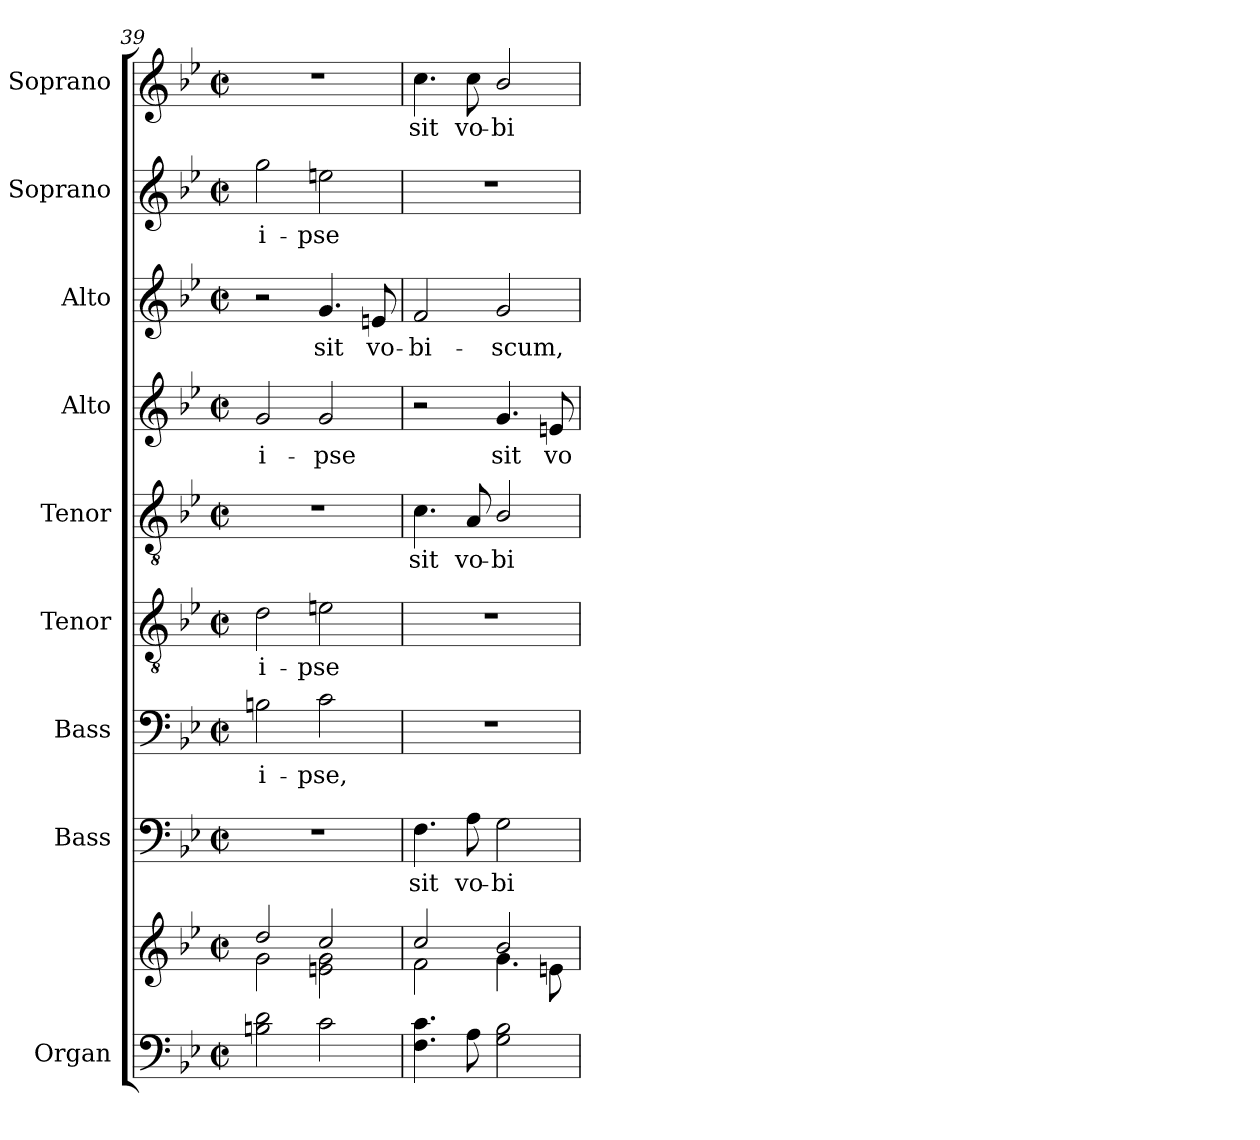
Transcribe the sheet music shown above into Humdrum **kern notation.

**kern	**kern	**kern	**text	**kern	**text	**kern	**text	**kern	**text	**kern	**text	**kern	**text	**kern	**text	**kern	**text
*part9	*part9	*part8	*part8	*part7	*part7	*part6	*part6	*part5	*part5	*part4	*part4	*part3	*part3	*part2	*part2	*part1	*part1
*staff10	*staff9	*staff8	*staff8	*staff7	*staff7	*staff6	*staff6	*staff5	*staff5	*staff4	*staff4	*staff3	*staff3	*staff2	*staff2	*staff1	*staff1
*I"Organ	*	*I"Bass	*	*I"Bass	*	*I"Tenor	*	*I"Tenor	*	*I"Alto	*	*I"Alto	*	*I"Soprano	*	*I"Soprano	*
*I'Organ.	*	*I'B.	*	*I'B.	*	*I'T.	*	*I'T.	*	*I'A.	*	*I'A.	*	*I'S.	*	*I'S.	*
*clefF4	*clefG2	*clefF4	*	*clefF4	*	*clefGv2	*	*clefGv2	*	*clefG2	*	*clefG2	*	*clefG2	*	*clefG2	*
*	*	*	*	*	*	*ITrd7c12	*	*ITrd7c12	*	*	*	*	*	*	*	*	*
*k[b-e-]	*k[b-e-]	*k[b-e-]	*	*k[b-e-]	*	*k[b-e-]	*	*k[b-e-]	*	*k[b-e-]	*	*k[b-e-]	*	*k[b-e-]	*	*k[b-e-]	*
*B-:	*B-:	*B-:	*	*B-:	*	*B-:	*	*B-:	*	*B-:	*	*B-:	*	*B-:	*	*B-:	*
*M2/2	*M2/2	*M2/2	*	*M2/2	*	*M2/2	*	*M2/2	*	*M2/2	*	*M2/2	*	*M2/2	*	*M2/2	*
*met(c|)	*met(c|)	*met(c|)	*	*met(c|)	*	*met(c|)	*	*met(c|)	*	*met(c|)	*	*met(c|)	*	*met(c|)	*	*met(c|)	*
=39	=39	=39	=39	=39	=39	=39	=39	=39	=39	=39	=39	=39	=39	=39	=39	=39	=39
*	*^	*	*	*	*	*	*	*	*	*	*	*	*	*	*	*	*
!	!	!	!	!	!	!LO:LY:b:color=#000000	!	!	!	!	!	!	!	!	!	!	!	!
!	!	!	!	!	!	!	!	!LO:LY:b:color=#000000	!	!	!	!	!	!	!	!	!	!
!	!	!	!	!	!	!	!	!	!	!	!	!LO:LY:b:color=#000000	!	!	!	!	!	!
!	!	!	!	!	!	!	!	!	!	!	!	!	!	!	!	!LO:LY:b:color=#000000	!	!
2Bni\ 2di	2ddi/	2gi\	1r	.	2Bni\	i-	2Di\	i-	1r	.	2gi/	i-	2r	.	2ggi\	i-	1r	.
!	!	!	!	!	!	!LO:LY:b:color=#000000	!	!	!	!	!	!	!	!	!	!	!	!
!	!	!	!	!	!	!	!	!LO:LY:b:color=#000000	!	!	!	!	!	!	!	!	!	!
!	!	!	!	!	!	!	!	!	!	!	!	!LO:LY:b:color=#000000	!	!	!	!	!	!
!	!	!	!	!	!	!	!	!	!	!	!	!	!	!LO:LY:b:color=#000000	!	!	!	!
!	!	!	!	!	!	!	!	!	!	!	!	!	!	!	!	!LO:LY:b:color=#000000	!	!
2ci\	2cci/	2eni\ 2gi	.	.	2ci\	-pse,	2Eni\	-pse	.	.	2gi/	-pse	4.gi/	sit	2eeni\	-pse	.	.
!	!	!	!	!	!	!	!	!	!	!	!	!	!	!LO:LY:b:color=#000000	!	!	!	!
.	.	.	.	.	.	.	.	.	.	.	.	.	8eni/	vo-	.	.	.	.
=40	=40	=40	=40	=40	=40	=40	=40	=40	=40	=40	=40	=40	=40	=40	=40	=40	=40	=40
!	!	!	!	!LO:LY:b:color=#000000	!	!	!	!	!	!	!	!	!	!	!	!	!	!
!	!	!	!	!	!	!	!	!	!	!LO:LY:b:color=#000000	!	!	!	!	!	!	!	!
!	!	!	!	!	!	!	!	!	!	!	!	!	!	!LO:LY:b:color=#000000	!	!	!	!
!	!	!	!	!	!	!	!	!	!	!	!	!	!	!	!	!	!	!LO:LY:b:color=#000000
4.Fi\ 4.ci	2cci/	2fi\	4.Fi\	sit	1r	.	1r	.	4.Ci\	sit	2r	.	2fi/	-bi-	1r	.	4.cci\	sit
!	!	!	!	!LO:LY:b:color=#000000	!	!	!	!	!	!	!	!	!	!	!	!	!	!
!	!	!	!	!	!	!	!	!	!	!LO:LY:b:color=#000000	!	!	!	!	!	!	!	!
!	!	!	!	!	!	!	!	!	!	!	!	!	!	!	!	!	!	!LO:LY:b:color=#000000
8Ai\	.	.	8Ai\	vo-	.	.	.	.	8AAi/	vo-	.	.	.	.	.	.	8cci\	vo-
!	!	!	!	!LO:LY:b:color=#000000	!	!	!	!	!	!	!	!	!	!	!	!	!	!
!	!	!	!	!	!	!	!	!	!	!LO:LY:b:color=#000000	!	!	!	!	!	!	!	!
!	!	!	!	!	!	!	!	!	!	!	!	!LO:LY:b:color=#000000	!	!	!	!	!	!
!	!	!	!	!	!	!	!	!	!	!	!	!	!	!LO:LY:b:color=#000000	!	!	!	!
!	!	!	!	!	!	!	!	!	!	!	!	!	!	!	!	!	!	!LO:LY:b:color=#000000
2Gi\ 2B-i	2b-i/	4.gi\	2Gi\	-bi-	.	.	.	.	2BB-i/	-bi-	4.gi/	sit	2gi/	-scum,	.	.	2b-i/	-bi-
!	!	!	!	!	!	!	!	!	!	!	!	!LO:LY:b:color=#000000	!	!	!	!	!	!
.	.	8eni\	.	.	.	.	.	.	.	.	8eni/	vo-	.	.	.	.	.	.
*	*v	*v	*	*	*	*	*	*	*	*	*	*	*	*	*	*	*	*
=	=	=	=	=	=	=	=	=	=	=	=	=	=	=	=	=	=
*-	*-	*-	*-	*-	*-	*-	*-	*-	*-	*-	*-	*-	*-	*-	*-	*-	*-
